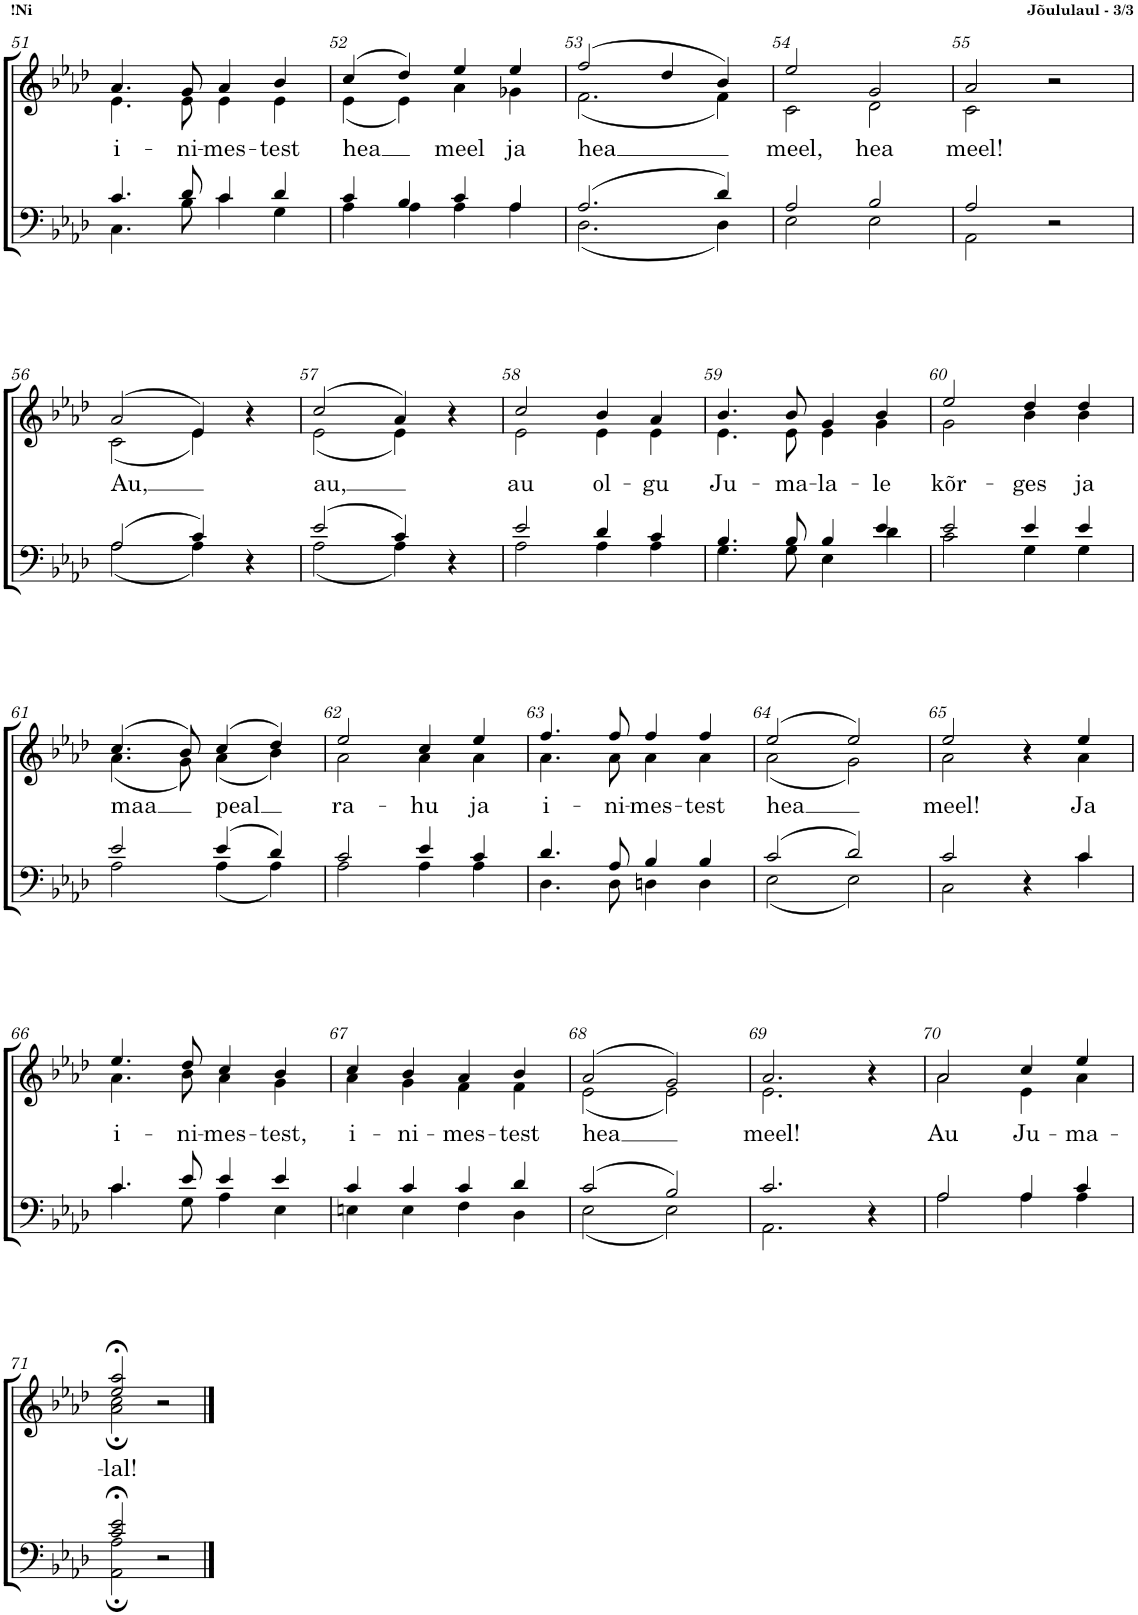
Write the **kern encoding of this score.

**kern	**kern	**text
*part2	*part1	*part1
*staff2	*staff1	*staff1
*I"T B	*I"S A	*
!!LO:PB:g=z
*clefF4	*clefG2	*
*k[b-e-a-d-]	*k[b-e-a-d-]	*
*M4/4	*M4/4	*
*met(c)	*met(c)	*
=51	=51	=51
*^	*	*
!	!	!	!LO:LY:b
*	*	*^	*
4.c/	4.C\	4.a-/	4.e-\	i-
!	!	!	!	!LO:LY:b
8d-/	8B-\	8g/	8e-\	-ni-
!	!	!	!	!LO:LY:b
4c/	4c\	4a-/	4e-\	-mes-
!	!	!	!	!LO:LY:b
4d-/	4G\	4b-/	4e-\	-test
=52	=52	=52	=52	=52
!	!	!	!	!LO:LY:b
4c/	4A-\	(4cc/	(4e-\	hea
4B-/	4A-\	4dd-/)	4e-\)	.
!	!	!	!	!LO:LY:b
4c/	4A-\	4ee-/	4a-\	meel
!	!	!	!	!LO:LY:b
4A-/	4A-\	4ee-/	4g-X\	ja
=53	=53	=53	=53	=53
!	!	!	!	!LO:LY:b
(2.A-/	(2.D-\	(2ff/	(2.f\	hea
.	.	4dd-/	.	.
4d-/)	4D-\)	4b-/)	4f\)	.
=54	=54	=54	=54	=54
!	!	!	!	!LO:LY:b
2A-/	2E-\	2ee-/	2c\	meel,
!	!	!	!	!LO:LY:b
2B-/	2E-\	2g/	2d-\	hea
=55	=55	=55	=55	=55
!	!	!	!	!LO:LY:b
2A-/	2AA-\	2a-/	2c\	meel!
2r	2r	2r	2r	.
!!LO:LB:g=z	!!
=56	=56	=56	=56	=56
!	!	!	!	!LO:LY:b
(2A-/	(2A-\	(2a-/	(2c\	Au,
4c/)	4A-\)	4e-/)	4e-\)	.
4r	4r	4r	4r	.
=57	=57	=57	=57	=57
!	!	!	!	!LO:LY:b
(2e-/	(2A-\	(2cc/	(2e-\	au,
4c/)	4A-\)	4a-/)	4e-\)	.
4r	4r	4r	4r	.
=58	=58	=58	=58	=58
!	!	!	!	!LO:LY:b
2e-/	2A-\	2cc/	2e-\	au
!	!	!	!	!LO:LY:b
4d-/	4A-\	4b-/	4e-\	ol-
!	!	!	!	!LO:LY:b
4c/	4A-\	4a-/	4e-\	-gu
=59	=59	=59	=59	=59
!	!	!	!	!LO:LY:b
4.B-/	4.G\	4.b-/	4.e-\	Ju-
!	!	!	!	!LO:LY:b
8B-/	8G\	8b-/	8e-\	-ma-
!	!	!	!	!LO:LY:b
4B-/	4E-\	4g/	4e-\	-la-
!	!	!	!	!LO:LY:b
4e-/	4d-\	4b-/	4g\	-le
=60	=60	=60	=60	=60
!	!	!	!	!LO:LY:b
2e-/	2c\	2ee-/	2g\	kõr-
!	!	!	!	!LO:LY:b
4e-/	4G\	4dd-/	4b-\	-ges
!	!	!	!	!LO:LY:b
4e-/	4G\	4dd-/	4b-\	ja
!!LO:LB:g=z	!!
=61	=61	=61	=61	=61
!	!	!	!	!LO:LY:b
2e-/	2A-\	(4.cc/	(4.a-\	maa
.	.	8b-/)	8g\)	.
!	!	!	!	!LO:LY:b
(4e-/	(4A-\	(4cc/	(4a-\	peal
4d-/)	4A-\)	4dd-/)	4b-\)	.
=62	=62	=62	=62	=62
!	!	!	!	!LO:LY:b
2c/	2A-\	2ee-/	2a-\	ra-
!	!	!	!	!LO:LY:b
4e-/	4A-\	4cc/	4a-\	-hu
!	!	!	!	!LO:LY:b
4c/	4A-\	4ee-/	4a-\	ja
=63	=63	=63	=63	=63
!	!	!	!	!LO:LY:b
4.d-/	4.D-\	4.ff/	4.a-\	i-
!	!	!	!	!LO:LY:b
8A-/	8D-\	8ff/	8a-\	-ni-
!	!	!	!	!LO:LY:b
4B-/	4Dn\	4ff/	4a-\	-mes-
!	!	!	!	!LO:LY:b
4B-/	4D\	4ff/	4a-\	-test
=64	=64	=64	=64	=64
!	!	!	!	!LO:LY:b
(2c/	(2E-\	(2ee-/	(2a-\	hea
2d-/)	2E-\)	2ee-/)	2g\)	.
=65	=65	=65	=65	=65
!	!	!	!	!LO:LY:b
2c/	2C\	2ee-/	2a-\	meel!
4r	4r	4r	4r	.
!	!	!	!	!LO:LY:b
4c/	4c\	4ee-/	4a-\	Ja
!!LO:LB:g=z	!!
=66	=66	=66	=66	=66
!	!	!	!	!LO:LY:b
4.c/	4.c\	4.ee-/	4.a-\	i-
!	!	!	!	!LO:LY:b
8e-/	8G\	8dd-/	8b-\	-ni-
!	!	!	!	!LO:LY:b
4e-/	4A-\	4cc/	4a-\	-mes-
!	!	!	!	!LO:LY:b
4e-/	4E-\	4b-/	4g\	-test,
=67	=67	=67	=67	=67
!	!	!	!	!LO:LY:b
4c/	4En\	4cc/	4a-\	i-
!	!	!	!	!LO:LY:b
4c/	4E\	4b-/	4g\	-ni-
!	!	!	!	!LO:LY:b
4c/	4F\	4a-/	4f\	-mes-
!	!	!	!	!LO:LY:b
4d-/	4D-\	4b-/	4f\	-test
=68	=68	=68	=68	=68
!	!	!	!	!LO:LY:b
(2c/	(2E-\	(2a-/	(2e-\	hea
2B-/)	2E-\)	2g/)	2e-\)	.
=69	=69	=69	=69	=69
!	!	!	!	!LO:LY:b
2.c/	2.AA-\	2.a-/	2.e-\	meel!
4r	4r	4r	4r	.
=70	=70	=70	=70	=70
!	!	!	!	!LO:LY:b
2A-/	2A-\	2a-/	2a-\	Au
!	!	!	!	!LO:LY:b
4A-/	4A-\	4cc/	4e-\	Ju-
!	!	!	!	!LO:LY:b
4c/	4A-\	4ee-/	4a-\	-ma-
!!LO:LB:g=z	!!
=71	=71	=71	=71	=71
!	!	!	!	!LO:LY:b
2c/;< 2e-/;<	2AA-\; 2A-\;	2ee-/;< 2aa-/;<	2a-\; 2cc\;	-lal!
2r	2r	2r	2r	.
*v	*v	*	*	*
*	*v	*v	*
==	==	==
*-	*-	*-
